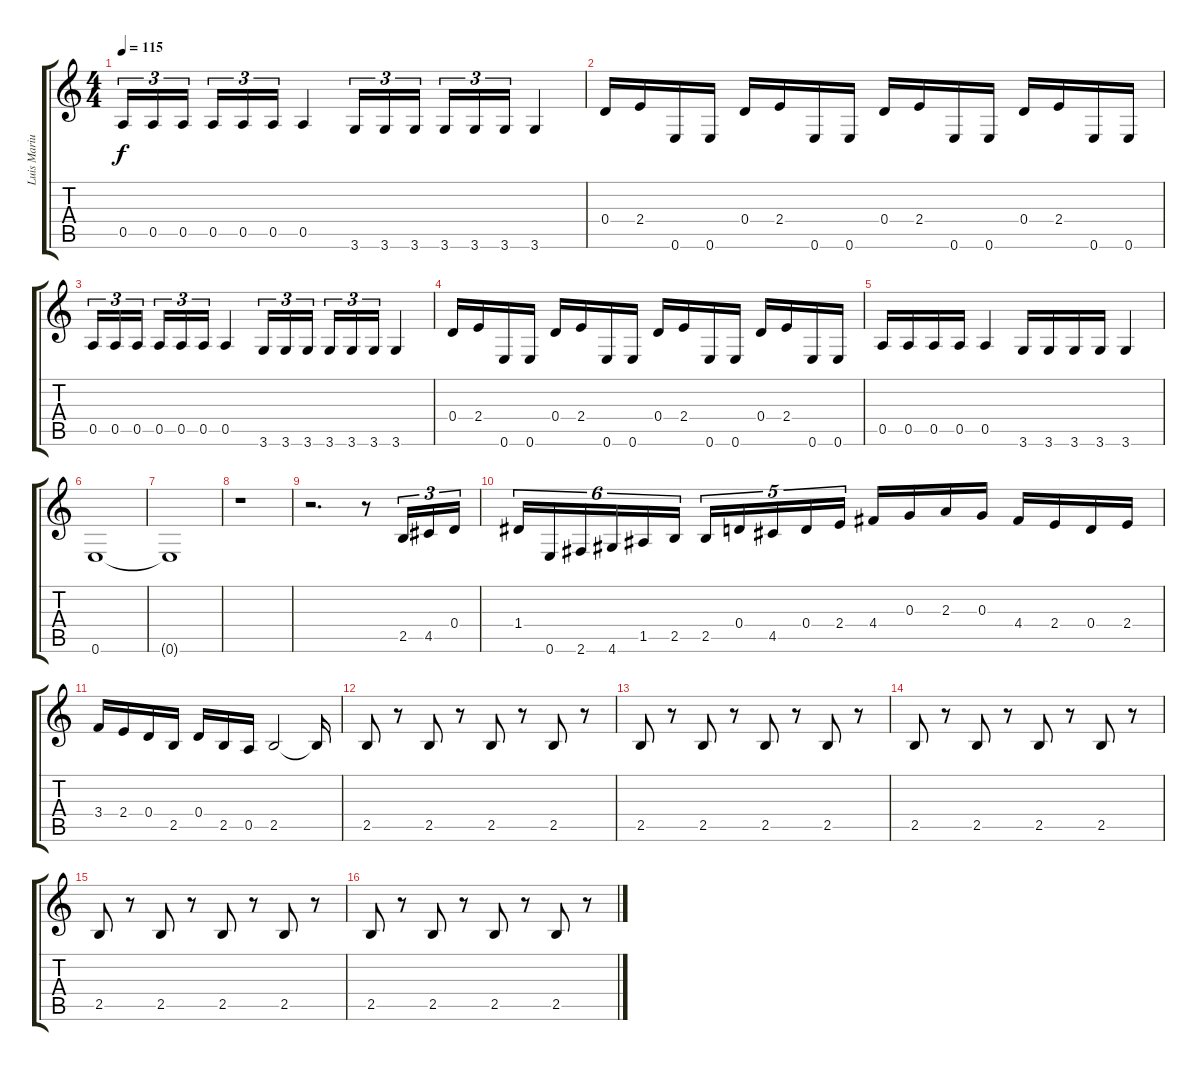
\track ("Luis Mariutti" "Luis Mariu") {instrument electricbassfinger}
\staff {score tabs}
\tuning (E4 B3 G3 D3 A2 E2) {hide}
\ts (4 4)
\tempo 115
\clef g2
\ks c
0.5.16{tu (3 2) dy f} 0.5.16{tu (3 2)} 0.5.16{tu (3 2)} 0.5.16{tu (3 2)} 0.5.16{tu (3 2)} 0.5.16{tu (3 2)} 0.5.4 3.6.16{tu (3 2)} 3.6.16{tu (3 2)} 3.6.16{tu (3 2)} 3.6.16{tu (3 2)} 3.6.16{tu (3 2)} 3.6.16{tu (3 2)} 3.6.4 |
0.4.16 2.4.16 0.6.16 0.6.16 0.4.16 2.4.16 0.6.16 0.6.16 0.4.16 2.4.16 0.6.16 0.6.16 0.4.16 2.4.16 0.6.16 0.6.16 |
0.5.16{tu (3 2)} 0.5.16{tu (3 2)} 0.5.16{tu (3 2)} 0.5.16{tu (3 2)} 0.5.16{tu (3 2)} 0.5.16{tu (3 2)} 0.5.4 3.6.16{tu (3 2)} 3.6.16{tu (3 2)} 3.6.16{tu (3 2)} 3.6.16{tu (3 2)} 3.6.16{tu (3 2)} 3.6.16{tu (3 2)} 3.6.4 |
0.4.16 2.4.16 0.6.16 0.6.16 0.4.16 2.4.16 0.6.16 0.6.16 0.4.16 2.4.16 0.6.16 0.6.16 0.4.16 2.4.16 0.6.16 0.6.16 |
0.5.16 0.5.16 0.5.16 0.5.16 0.5.4 3.6.16 3.6.16 3.6.16 3.6.16 3.6.4 |
0.6.1 |
0.6{t}.1 |
r.1 |
r.2{d} r.8 2.5.16{tu (3 2)} 4.5.16{tu (3 2)} 0.4.16{tu (3 2)} |
1.4.16{tu (6 4)} 0.6.16{tu (6 4)} 2.6.16{tu (6 4)} 4.6.16{tu (6 4)} 1.5.16{tu (6 4)} 2.5.16{tu (6 4)} 2.5.16{tu (5 4)} 0.4.16{tu (5 4)} 4.5.16{tu (5 4)} 0.4.16{tu (5 4)} 2.4.16{tu (5 4)} 4.4.16 0.3.16 2.3.16 0.3.16 4.4.16 2.4.16 0.4.16 2.4.16 |
3.4.16 2.4.16 0.4.16 2.5.16 0.4.16 2.5.16 0.5.16 2.5.2 2.5{t}.16 |
2.5.8 r.8 2.5.8 r.8 2.5.8 r.8 2.5.8 r.8 |
2.5.8 r.8 2.5.8 r.8 2.5.8 r.8 2.5.8 r.8 |
2.5.8 r.8 2.5.8 r.8 2.5.8 r.8 2.5.8 r.8 |
2.5.8 r.8 2.5.8 r.8 2.5.8 r.8 2.5.8 r.8 |
2.5.8 r.8 2.5.8 r.8 2.5.8 r.8 2.5.8 r.8
